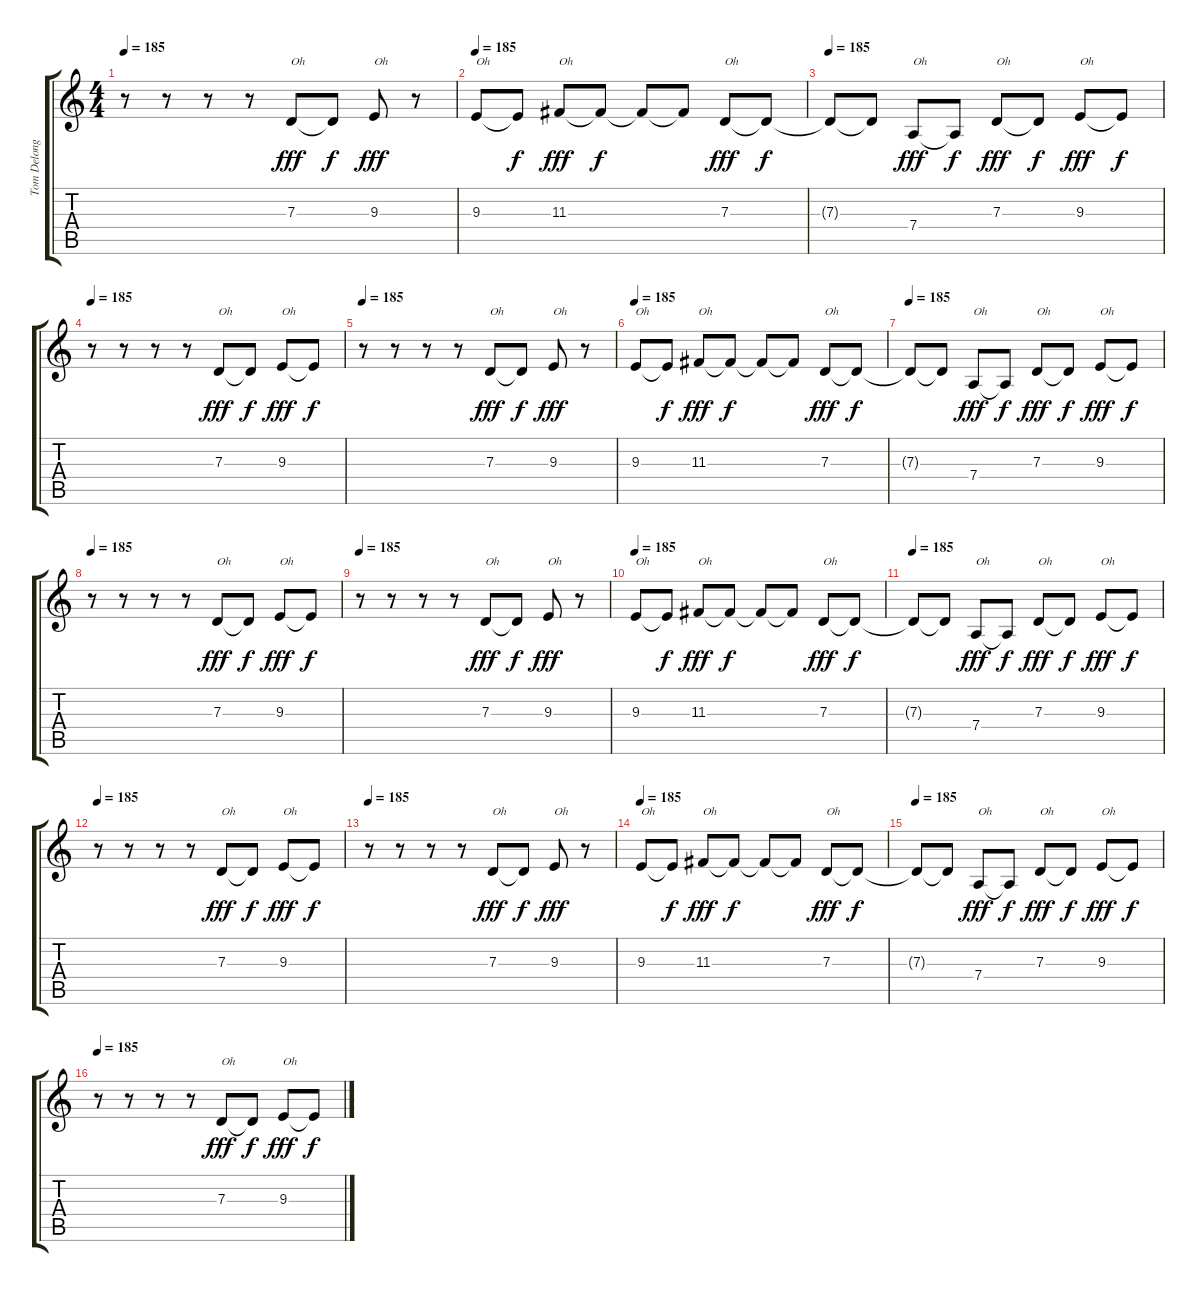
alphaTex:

\track ("Tom Delonge Vocals 2" "Tom Delong") {instrument tremolostrings}
\staff {score tabs}
\tuning (E4 B3 G3 D3 A2 E2) {hide}
\ts (4 4)
\tempo 185
\clef g2
\ks c
r.8{dy f} r.8 r.8 r.8 7.3.8{txt "Oh" dy fff} 7.3{t}.8{dy f} 9.3.8{txt "Oh" dy fff} r.8 |
\tempo 185
9.3.8{txt "Oh"} 9.3{t}.8{dy f} 11.3.8{txt "Oh" dy fff} 11.3{t}.8{dy f} 11.3{t}.8 11.3{t}.8 7.3.8{txt "Oh" dy fff} 7.3{t}.8{dy f} |
\tempo 185
7.3{t}.8 7.3{t}.8 7.4.8{txt "Oh" dy fff} 7.4{t}.8{dy f} 7.3.8{txt "Oh" dy fff} 7.3{t}.8{dy f} 9.3.8{txt "Oh" dy fff} 9.3{t}.8{dy f} |
\tempo 185
r.8 r.8 r.8 r.8 7.3.8{txt "Oh" dy fff} 7.3{t}.8{dy f} 9.3.8{txt "Oh" dy fff} 9.3{t}.8{dy f} |
\tempo 185
r.8 r.8 r.8 r.8 7.3.8{txt "Oh" dy fff} 7.3{t}.8{dy f} 9.3.8{txt "Oh" dy fff} r.8 |
\tempo 185
9.3.8{txt "Oh"} 9.3{t}.8{dy f} 11.3.8{txt "Oh" dy fff} 11.3{t}.8{dy f} 11.3{t}.8 11.3{t}.8 7.3.8{txt "Oh" dy fff} 7.3{t}.8{dy f} |
\tempo 185
7.3{t}.8 7.3{t}.8 7.4.8{txt "Oh" dy fff} 7.4{t}.8{dy f} 7.3.8{txt "Oh" dy fff} 7.3{t}.8{dy f} 9.3.8{txt "Oh" dy fff} 9.3{t}.8{dy f} |
\tempo 185
r.8 r.8 r.8 r.8 7.3.8{txt "Oh" dy fff} 7.3{t}.8{dy f} 9.3.8{txt "Oh" dy fff} 9.3{t}.8{dy f} |
\tempo 185
r.8 r.8 r.8 r.8 7.3.8{txt "Oh" dy fff} 7.3{t}.8{dy f} 9.3.8{txt "Oh" dy fff} r.8 |
\tempo 185
9.3.8{txt "Oh"} 9.3{t}.8{dy f} 11.3.8{txt "Oh" dy fff} 11.3{t}.8{dy f} 11.3{t}.8 11.3{t}.8 7.3.8{txt "Oh" dy fff} 7.3{t}.8{dy f} |
\tempo 185
7.3{t}.8 7.3{t}.8 7.4.8{txt "Oh" dy fff} 7.4{t}.8{dy f} 7.3.8{txt "Oh" dy fff} 7.3{t}.8{dy f} 9.3.8{txt "Oh" dy fff} 9.3{t}.8{dy f} |
\tempo 185
r.8 r.8 r.8 r.8 7.3.8{txt "Oh" dy fff} 7.3{t}.8{dy f} 9.3.8{txt "Oh" dy fff} 9.3{t}.8{dy f} |
\tempo 185
r.8 r.8 r.8 r.8 7.3.8{txt "Oh" dy fff} 7.3{t}.8{dy f} 9.3.8{txt "Oh" dy fff} r.8 |
\tempo 185
9.3.8{txt "Oh"} 9.3{t}.8{dy f} 11.3.8{txt "Oh" dy fff} 11.3{t}.8{dy f} 11.3{t}.8 11.3{t}.8 7.3.8{txt "Oh" dy fff} 7.3{t}.8{dy f} |
\tempo 185
7.3{t}.8 7.3{t}.8 7.4.8{txt "Oh" dy fff} 7.4{t}.8{dy f} 7.3.8{txt "Oh" dy fff} 7.3{t}.8{dy f} 9.3.8{txt "Oh" dy fff} 9.3{t}.8{dy f} |
\tempo 185
r.8 r.8 r.8 r.8 7.3.8{txt "Oh" dy fff} 7.3{t}.8{dy f} 9.3.8{txt "Oh" dy fff} 9.3{t}.8{dy f}
